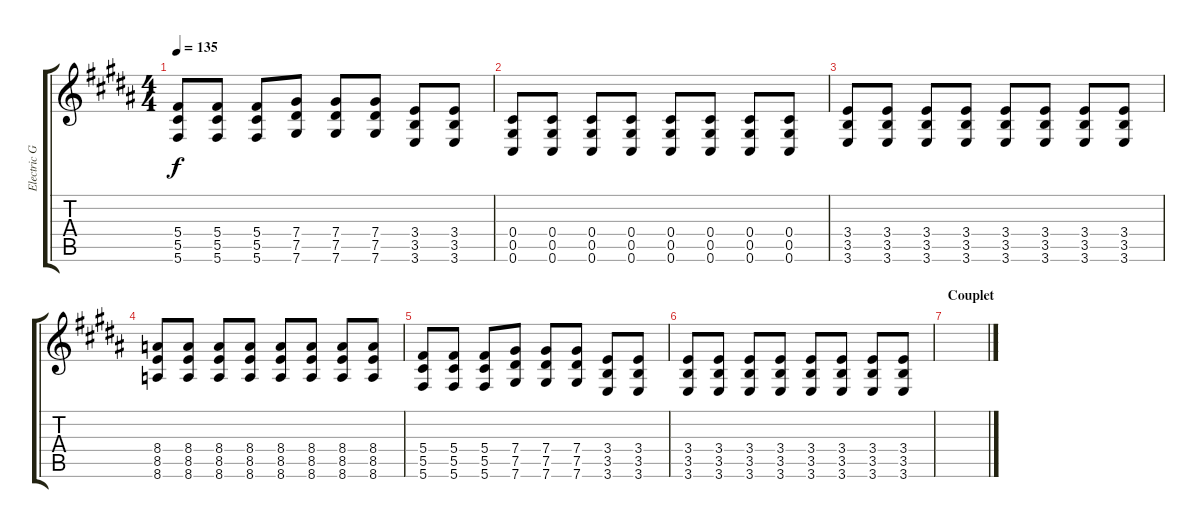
\track ("Electric Guitar" "Electric G") {instrument distortionguitar}
\staff {score tabs}
\tuning (Eb4 Bb3 Gb3 Db3 Ab2 Db2) {hide}
\ts (4 4)
\tempo 135
\clef g2
\ks b
(5.4 5.5 5.6).8{dy f} (5.4 5.5 5.6).8 (5.4 5.5 5.6).8 (7.4 7.5 7.6).8 (7.4 7.5 7.6).8 (7.4 7.5 7.6).8 (3.4 3.5 3.6).8 (3.4 3.5 3.6).8 |
(0.4 0.5 0.6).8 (0.4 0.5 0.6).8 (0.4 0.5 0.6).8 (0.4 0.5 0.6).8 (0.4 0.5 0.6).8 (0.4 0.5 0.6).8 (0.4 0.5 0.6).8 (0.4 0.5 0.6).8 |
(3.4 3.5 3.6).8 (3.4 3.5 3.6).8 (3.4 3.5 3.6).8 (3.4 3.5 3.6).8 (3.4 3.5 3.6).8 (3.4 3.5 3.6).8 (3.4 3.5 3.6).8 (3.4 3.5 3.6).8 |
(8.4 8.5 8.6).8 (8.4 8.5 8.6).8 (8.4 8.5 8.6).8 (8.4 8.5 8.6).8 (8.4 8.5 8.6).8 (8.4 8.5 8.6).8 (8.4 8.5 8.6).8 (8.4 8.5 8.6).8 |
(5.4 5.5 5.6).8 (5.4 5.5 5.6).8 (5.4 5.5 5.6).8 (7.4 7.5 7.6).8 (7.4 7.5 7.6).8 (7.4 7.5 7.6).8 (3.4 3.5 3.6).8 (3.4 3.5 3.6).8 |
(3.4 3.5 3.6).8 (3.4 3.5 3.6).8 (3.4 3.5 3.6).8 (3.4 3.5 3.6).8 (3.4 3.5 3.6).8 (3.4 3.5 3.6).8 (3.4 3.5 3.6).8 (3.4 3.5 3.6).8 |
\section ("" "Couplet")
